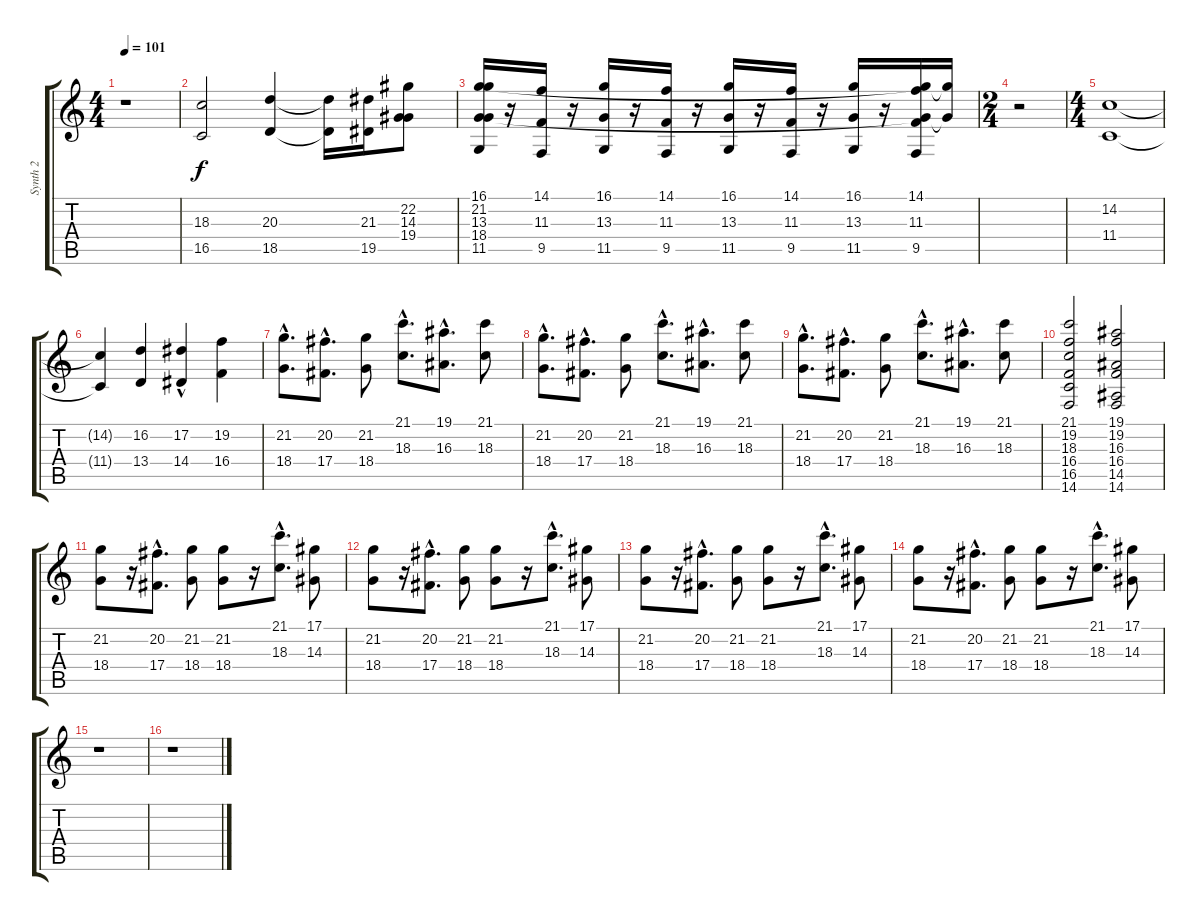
\track ("Synth 2" "Synth 2") {instrument stringensemble1}
\staff {score tabs}
\tuning (Eb4 Bb3 Gb3 Db3 Ab2 Eb2) {hide}
\ts (4 4)
\tempo 101
\clef g2
\ks c
r.1{dy f instrument stringensemble1} |
(18.3 16.5).2 (20.3 18.5).4 (20.3{t} 18.5{t}).16 (21.3 19.5).16 (22.2 14.3 19.4).8 |
(16.1 21.2 13.3 18.4 11.5).16 r.16 (14.1 11.3 9.5).16 r.16 (16.1 13.3 11.5).16 r.16 (14.1 11.3 9.5).16 r.16 (16.1 13.3 11.5).16 r.16 (14.1 11.3 9.5).16 r.16 (16.1 13.3 11.5).16 r.16 (14.1 21.2{t} 11.3 18.4{t} 9.5).16 (21.2{t} 18.4{t}).16 |
\ts (2 4)
r.2 |
\ts (4 4)
(14.2 11.4).1 |
(14.2{t} 11.4{t}).4 (16.2 13.4).4 (17.2 14.4{hac}).4 (19.2 16.4).4 |
(21.2{hac} 18.4{hac}).8{d} (20.2{hac} 17.4{hac}).8{d} (21.2 18.4).8 (21.1{hac} 18.3{hac}).8{d} (19.1{hac} 16.3{hac}).8{d} (21.1 18.3).8 |
(21.2{hac} 18.4{hac}).8{d} (20.2{hac} 17.4{hac}).8{d} (21.2 18.4).8 (21.1{hac} 18.3{hac}).8{d} (19.1{hac} 16.3{hac}).8{d} (21.1 18.3).8 |
(21.2{hac} 18.4{hac}).8{d} (20.2{hac} 17.4{hac}).8{d} (21.2 18.4).8 (21.1{hac} 18.3{hac}).8{d} (19.1{hac} 16.3{hac}).8{d} (21.1 18.3).8 |
(21.1 19.2 18.3 16.4 16.5 14.6).2 (19.1 19.2 16.3 16.4 14.5 14.6).2 |
(21.2 18.4).8 r.16 (20.2{hac} 17.4{hac}).8{d} (21.2 18.4).8 (21.2 18.4).8 r.16 (21.1{hac} 18.3{hac}).8{d} (17.1 14.3).8 |
(21.2 18.4).8 r.16 (20.2{hac} 17.4{hac}).8{d} (21.2 18.4).8 (21.2 18.4).8 r.16 (21.1{hac} 18.3{hac}).8{d} (17.1 14.3).8 |
(21.2 18.4).8 r.16 (20.2{hac} 17.4{hac}).8{d} (21.2 18.4).8 (21.2 18.4).8 r.16 (21.1{hac} 18.3{hac}).8{d} (17.1 14.3).8 |
(21.2 18.4).8 r.16 (20.2{hac} 17.4{hac}).8{d} (21.2 18.4).8 (21.2 18.4).8 r.16 (21.1{hac} 18.3{hac}).8{d} (17.1 14.3).8 |
r.1 |
r.1
